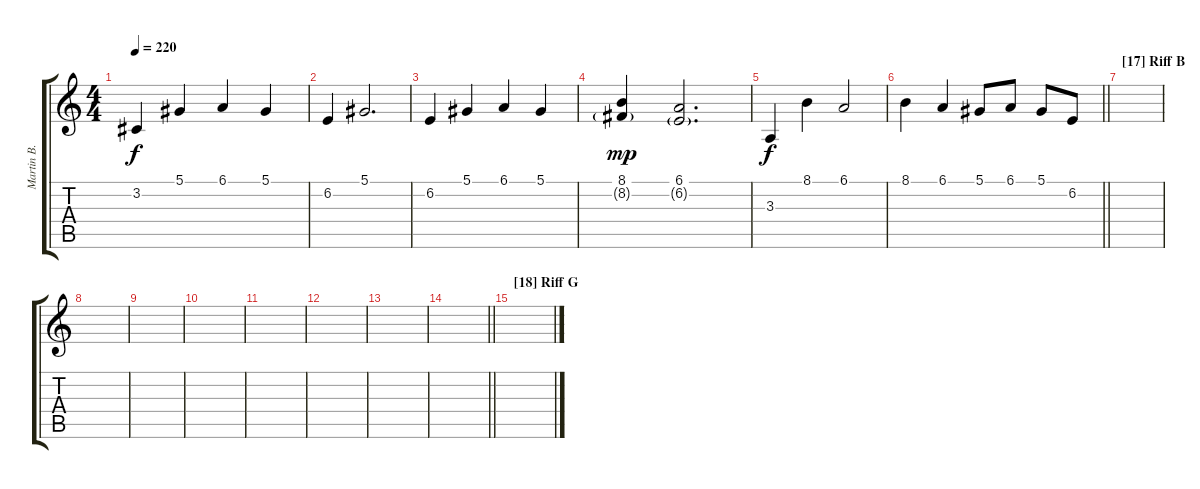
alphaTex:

\track ("Martin B." "Martin B.") {instrument fx4atmosphere}
\staff {score tabs}
\tuning (Eb4 Bb3 Gb3 Db3 Ab2 Db2) {hide}
\ts (4 4)
\tempo 220
\clef g2
\ks c
3.2.4{dy f} 5.1.4 6.1.4 5.1.4 |
6.2.4 5.1.2{d} |
6.2.4 5.1.4 6.1.4 5.1.4 |
(8.1 8.2{g}).4{dy mp} (6.1 6.2{g}).2{d} |
3.3.4{dy f} 8.1.4 6.1.2 |
\barLineRight lightlight
8.1.4 6.1.4 5.1.8 6.1.8 5.1.8 6.2.8 |
\section ("" "[17] Riff B")
|
|
|
|
|
|
|
\barLineRight lightlight
|
\section ("" "[18] Riff G")
